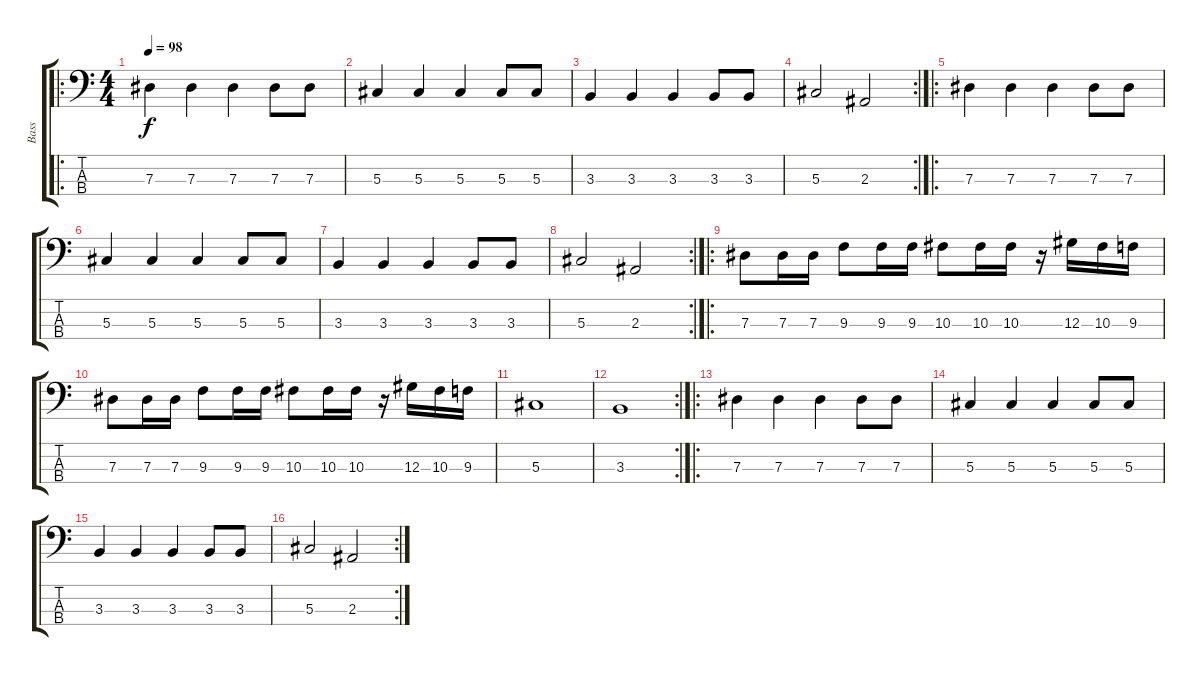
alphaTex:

\track ("Bass" "Bass") {instrument electricbassfinger}
\staff {score tabs}
\tuning (Gb2 Db2 Ab1 Eb1) {hide}
\ro
\ts (4 4)
\tempo 98
\clef f4
\ks c
7.3.4{dy f instrument electricbassfinger} 7.3.4 7.3.4 7.3.8 7.3.8 |
5.3.4 5.3.4 5.3.4 5.3.8 5.3.8 |
3.3.4 3.3.4 3.3.4 3.3.8 3.3.8 |
\rc 2
5.3.2 2.3.2 |
\ro
7.3.4 7.3.4 7.3.4 7.3.8 7.3.8 |
5.3.4 5.3.4 5.3.4 5.3.8 5.3.8 |
3.3.4 3.3.4 3.3.4 3.3.8 3.3.8 |
\rc 2
5.3.2 2.3.2 |
\ro
7.3.8 7.3.16 7.3.16 9.3.8 9.3.16 9.3.16 10.3.8 10.3.16 10.3.16 r.16 12.3.16 10.3.16 9.3.16 |
7.3.8 7.3.16 7.3.16 9.3.8 9.3.16 9.3.16 10.3.8 10.3.16 10.3.16 r.16 12.3.16 10.3.16 9.3.16 |
5.3.1 |
\rc 2
3.3.1 |
\ro
7.3.4 7.3.4 7.3.4 7.3.8 7.3.8 |
5.3.4 5.3.4 5.3.4 5.3.8 5.3.8 |
3.3.4 3.3.4 3.3.4 3.3.8 3.3.8 |
\rc 2
5.3.2 2.3.2
